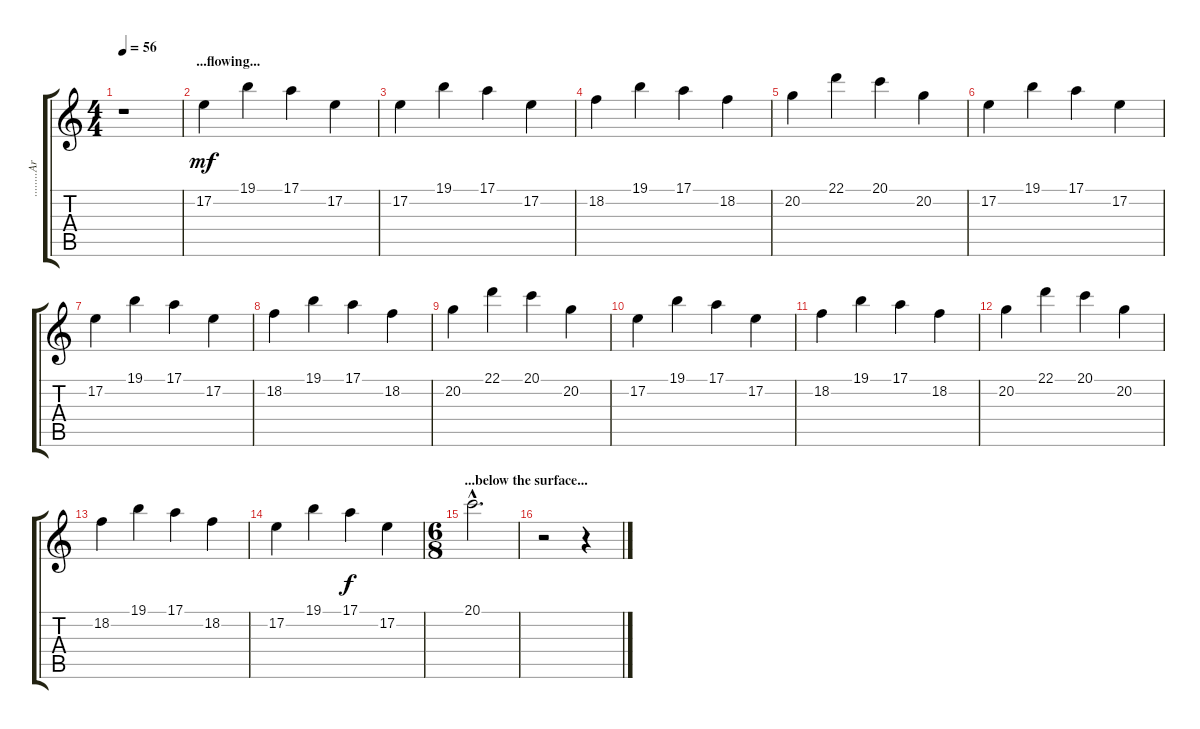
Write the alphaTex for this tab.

\track ("........Are........" "........Ar") {instrument fx5brightness}
\staff {score tabs}
\tuning (E4 B3 G3 D3 A2 E2) {hide}
\ts (4 4)
\tempo 56
\clef g2
\ks c
r.1{dy mf instrument fx5brightness} |
\section ("" "...flowing...")
17.2.4 19.1.4 17.1.4 17.2.4 |
17.2.4 19.1.4 17.1.4 17.2.4 |
18.2.4 19.1.4 17.1.4 18.2.4 |
20.2.4 22.1.4 20.1.4 20.2.4 |
17.2.4 19.1.4 17.1.4 17.2.4 |
17.2.4 19.1.4 17.1.4 17.2.4 |
18.2.4 19.1.4 17.1.4 18.2.4 |
20.2.4 22.1.4 20.1.4 20.2.4 |
17.2.4 19.1.4 17.1.4 17.2.4 |
18.2.4 19.1.4 17.1.4 18.2.4 |
20.2.4 22.1.4 20.1.4 20.2.4 |
18.2.4 19.1.4 17.1.4 18.2.4 |
17.2.4 19.1.4 17.1.4{dy f} 17.2.4 |
\ts (6 8)
\section ("" "...below the surface...")
20.1{hac}.2{d} |
r.2 r.4
